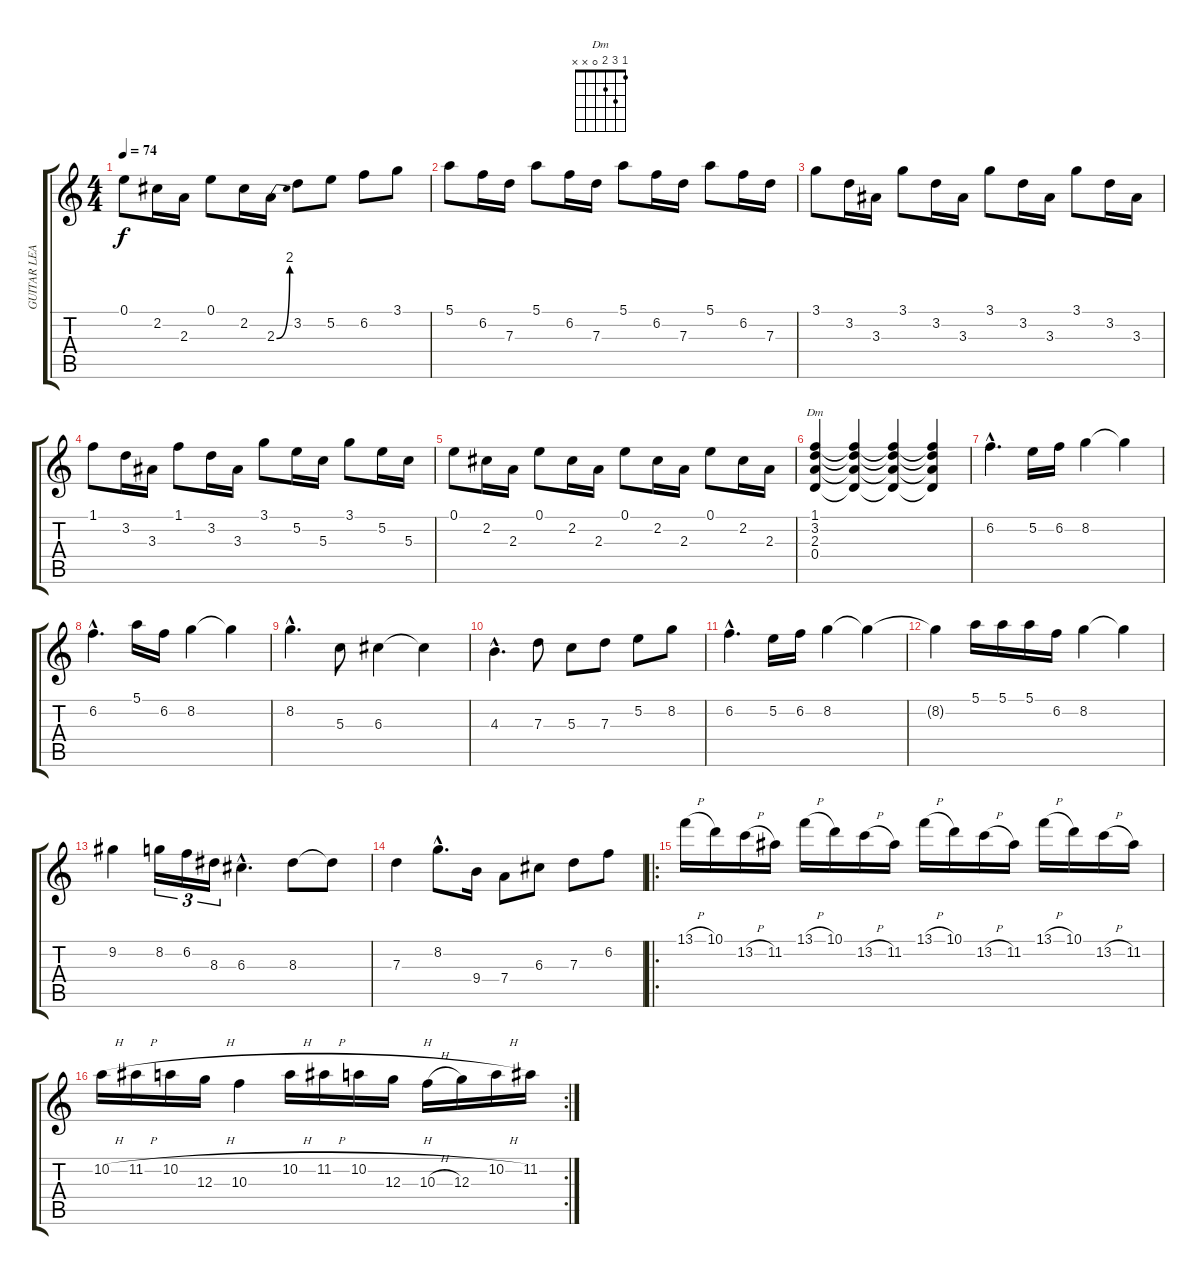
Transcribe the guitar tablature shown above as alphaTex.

\track ("GUITAR LEADER" "GUITAR LEA") {instrument electricguitarclean}
\staff {score tabs}
\tuning (E4 B3 G3 D3 A2 E2) {hide}
\chord ("Dm" 1 3 2 0 x x)
\ts (4 4)
\tempo 74
\clef g2
\ks c
0.1.8{dy f} 2.2.16 2.3.16 0.1.8 2.2.16 2.3{be (bend 0 0 60 8)}.16 3.2.8 5.2.8 6.2.8 3.1.8 |
5.1.8 6.2.16 7.3.16 5.1.8 6.2.16 7.3.16 5.1.8 6.2.16 7.3.16 5.1.8 6.2.16 7.3.16 |
3.1.8 3.2.16 3.3.16 3.1.8 3.2.16 3.3.16 3.1.8 3.2.16 3.3.16 3.1.8 3.2.16 3.3.16 |
1.1.8 3.2.16 3.3.16 1.1.8 3.2.16 3.3.16 3.1.8 5.2.16 5.3.16 3.1.8 5.2.16 5.3.16 |
0.1.8 2.2.16 2.3.16 0.1.8 2.2.16 2.3.16 0.1.8 2.2.16 2.3.16 0.1.8 2.2.16 2.3.16 |
(1.1 3.2 2.3 0.4).4{ch "Dm"} (1.1{t} 3.2{t} 2.3{t} 0.4{t}).4 (1.1{t} 3.2{t} 2.3{t} 0.4{t}).4 (1.1{t} 3.2{t} 2.3{t} 0.4{t}).4 |
6.2{hac}.4{d} 5.2.16 6.2.16 8.2.4 8.2{t}.4 |
6.2{hac}.4{d} 5.1.16 6.2.16 8.2.4 8.2{t}.4 |
8.2{hac}.4{d} 5.3.8 6.3.4 6.3{t}.4 |
4.3{hac}.4{d} 7.3.8 5.3.8 7.3.8 5.2.8 8.2.8 |
6.2{hac}.4{d} 5.2.16 6.2.16 8.2.4 8.2{t}.4 |
8.2{t}.4 5.1.16 5.1.16 5.1.16 6.2.16 8.2.4 8.2{t}.4 |
9.2.4 8.2.16{tu (3 2)} 6.2.16{tu (3 2)} 8.3.16{tu (3 2)} 6.3{hac}.4{d} 8.3.8 8.3{t}.8 |
7.3.4 8.2{hac}.8{d} 9.4.16 7.4.8 6.3.8 7.3.8 6.2.8 |
\ro
13.1{h}.16 10.1.16 13.2{h}.16 11.2.16 13.1{h}.16 10.1.16 13.2{h}.16 11.2.16 13.1{h}.16 10.1.16 13.2{h}.16 11.2.16 13.1{h}.16 10.1.16 13.2{h}.16 11.2.16 |
\rc 2
10.2{h}.16 11.2{h}.16 10.2{h}.16 12.3.16 10.3.4 10.2{h}.16 11.2{h}.16 10.2{h}.16 12.3.16 10.3{h}.16 12.3.16 10.2{h}.16 11.2.16
